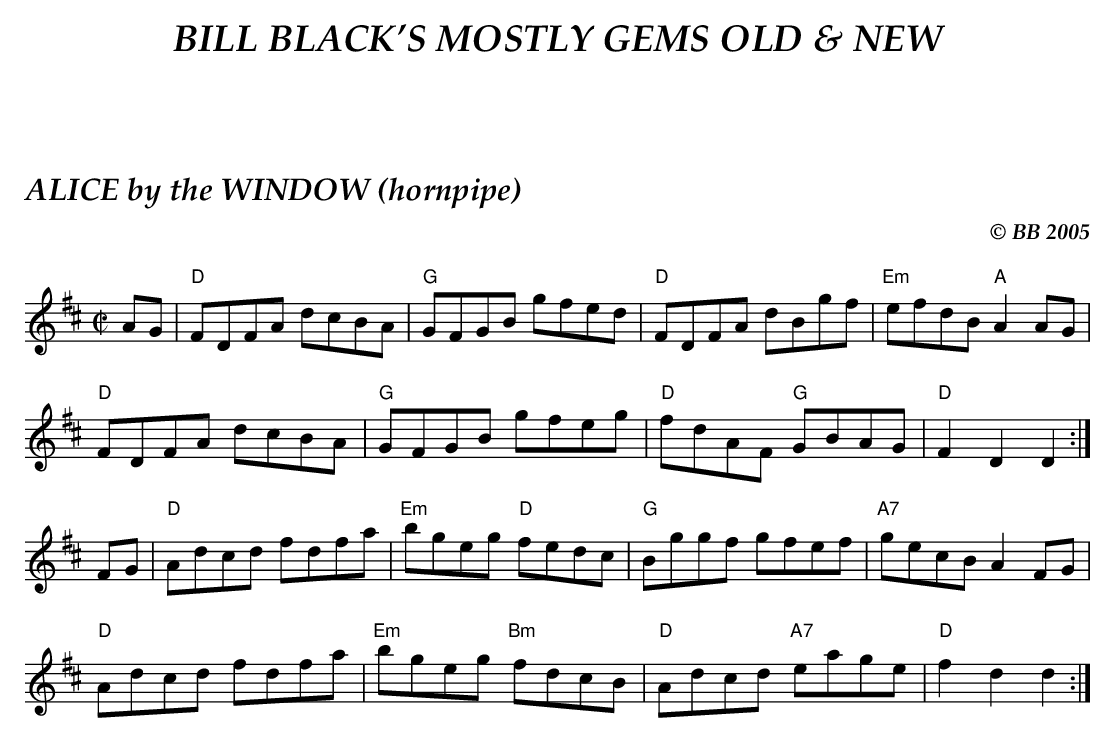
X:1
T:ALICE by the WINDOW (hornpipe)
C:© BB 2005
L:1/8
M:C|
Q:!/4=150
K:D
AG|"D" FDFA dcBA|"G" GFGB gfed|"D" FDFA dBgf|"Em" efdB "A" A2 AG|
"D" FDFA dcBA|"G"GFGB gfeg|"D" fdAF "G"GBAG|"D" F2 D2 D2 :|
FG|"D" Adcd fdfa|"Em" bgeg "D" fedc|"G" Bggf gfef|"A7" gecB A2 FG|
"D" Adcd fdfa|"Em" bgeg "Bm" fdcB|"D" Adcd "A7"eage| "D" f2 d2 d2 :|
